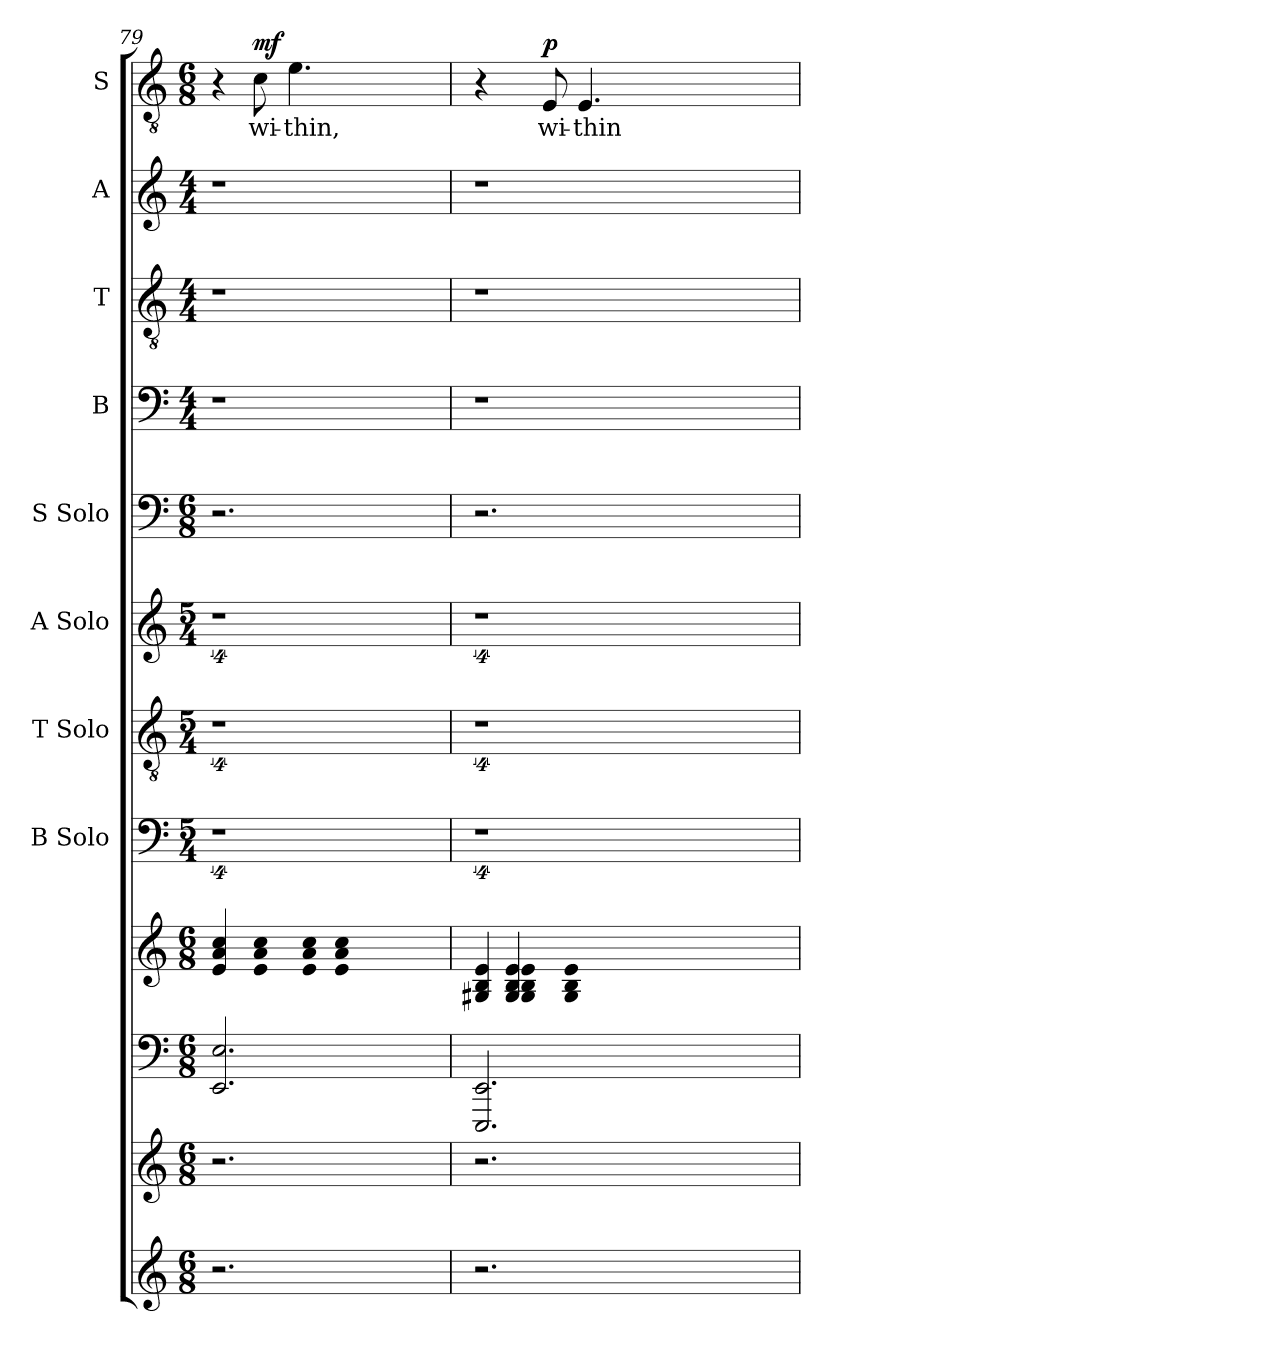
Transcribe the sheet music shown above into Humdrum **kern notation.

**kern	**kern	**kern	**kern	**kern	**kern	**kern	**kern	**kern	**kern	**kern	**kern	**text	**dynam
*part12	*part11	*part10	*part9	*part8	*part7	*part6	*part5	*part4	*part3	*part2	*part1	*part1	*part1
*staff12	*staff11	*staff10	*staff9	*staff8	*staff7	*staff6	*staff5	*staff4	*staff3	*staff2	*staff1	*staff1	*staff1
*	*	*	*	*I"B Solo	*I"T Solo	*I"A Solo	*I"S Solo	*I"B	*I"T	*I"A	*I"S	*	*
*clefG2	*clefG2	*clefF4	*clefG2	*clefF4	*clefGv2	*clefG2	*clefF4	*clefF4	*clefGv2	*clefG2	*clefGv2	*	*
*k[]	*k[]	*k[]	*k[]	*k[]	*k[]	*k[]	*k[]	*k[]	*k[]	*k[]	*k[]	*	*
*C:	*C:	*C:	*C:	*C:	*C:	*C:	*C:	*C:	*C:	*C:	*C:	*	*
*M6/8	*M6/8	*M6/8	*M6/8	*M5/4	*M5/4	*M5/4	*M6/8	*M4/4	*M4/4	*M4/4	*M6/8	*	*
=79	=79	=79	=79	=79	=79	=79	=79	=79	=79	=79	=79	=79	=79
2.r	2.r	2.EE/ 2.E/	4e/ 4a/ 4cc/	4%5r	4%5r	4%5r	2.r	1r	1r	1r	4r	.	.
*	*	*	*Xtuplet	*	*	*	*	*	*	*	*	*	*
!	!	!	!LO:N:vis=4	!	!	!	!	!	!	!	!	!LO:LY:b	!LO:DY:a
.	.	.	4096%683e/ 4096%683a/ 4096%683cc/	.	.	.	.	.	.	.	8c\	-wi-	mf
!	!	!	!	!	!	!	!	!	!	!	!	!LO:LY:b	!
.	.	.	.	.	.	.	.	.	.	.	4.e\	-thin,	.
!	!	!	!LO:N:vis=4	!	!	!	!	!	!	!	!	!	!
.	.	.	2048%341e/ 2048%341a/ 2048%341cc/	.	.	.	.	.	.	.	.	.	.
!	!	!	!LO:N:vis=4	!	!	!	!	!	!	!	!	!	!
.	.	.	4096%683e/ 4096%683a/ 4096%683cc/	.	.	.	.	.	.	.	.	.	.
2ryy	2ryy	2ryy	2ryy	.	.	.	2ryy	.	.	.	2ryy	.	.
.	.	.	.	.	.	.	.	4ryy	4ryy	4ryy	.	.	.
!!LO:LB:g=z
=80	=80	=80	=80	=80	=80	=80	=80	=80	=80	=80	=80	=80	=80
!	!	!	!LO:N:vis=4	!	!	!	!	!	!	!	!	!	!
*	*	*	*^	*	*	*	*	*	*	*	*	*	*
2.r	2.r	2.EEE/ 2.EE/	4096%683G#X/ 4096%683B/ 4096%683e/	8ryy	4%5r	4%5r	4%5r	2.r	1r	1r	1r	4r	.	.
.	.	.	.	32ryy	.	.	.	.	.	.	.	.	.	.
.	.	.	.	128ryy	.	.	.	.	.	.	.	.	.	.
.	.	.	.	512ryy	.	.	.	.	.	.	.	.	.	.
.	.	.	.	2048.ryy	.	.	.	.	.	.	.	.	.	.
!	!	!	!LO:N:vis=4	!	!	!	!	!	!	!	!	!	!	!
.	.	.	2048%341G#/ 2048%341B/ 2048%341e/	4G#/ 4B/ 4e/	.	.	.	.	.	.	.	.	.	.
!	!	!	!	!	!	!	!	!	!	!	!	!	!LO:LY:b	!LO:DY:a
.	.	.	.	.	.	.	.	.	.	.	.	8E/	wi-	p
!	!	!	!LO:N:vis=4	!	!	!	!	!	!	!	!	!	!	!
.	.	.	4096%683G#/ 4096%683B/ 4096%683e/	.	.	.	.	.	.	.	.	.	.	.
!	!	!	!	!	!	!	!	!	!	!	!	!	!LO:LY:b	!
.	.	.	.	.	.	.	.	.	.	.	.	4.E/	-thin	.
.	.	.	.	2.ryy	.	.	.	.	.	.	.	.	.	.
.	.	.	2.ryy	.	.	.	.	.	.	.	.	.	.	.
2ryy	2ryy	2ryy	.	.	.	.	.	2ryy	.	.	.	2ryy	.	.
.	.	.	.	.	.	.	.	.	4ryy	4ryy	4ryy	.	.	.
.	.	.	.	16ryy	.	.	.	.	.	.	.	.	.	.
.	.	.	.	64ryy	.	.	.	.	.	.	.	.	.	.
.	.	.	.	256ryy	.	.	.	.	.	.	.	.	.	.
.	.	.	.	1024ryy	.	.	.	.	.	.	.	.	.	.
.	.	.	.	4096ryy	.	.	.	.	.	.	.	.	.	.
*	*	*	*v	*v	*	*	*	*	*	*	*	*	*	*
=	=	=	=	=	=	=	=	=	=	=	=	=	=
*-	*-	*-	*-	*-	*-	*-	*-	*-	*-	*-	*-	*-	*-
